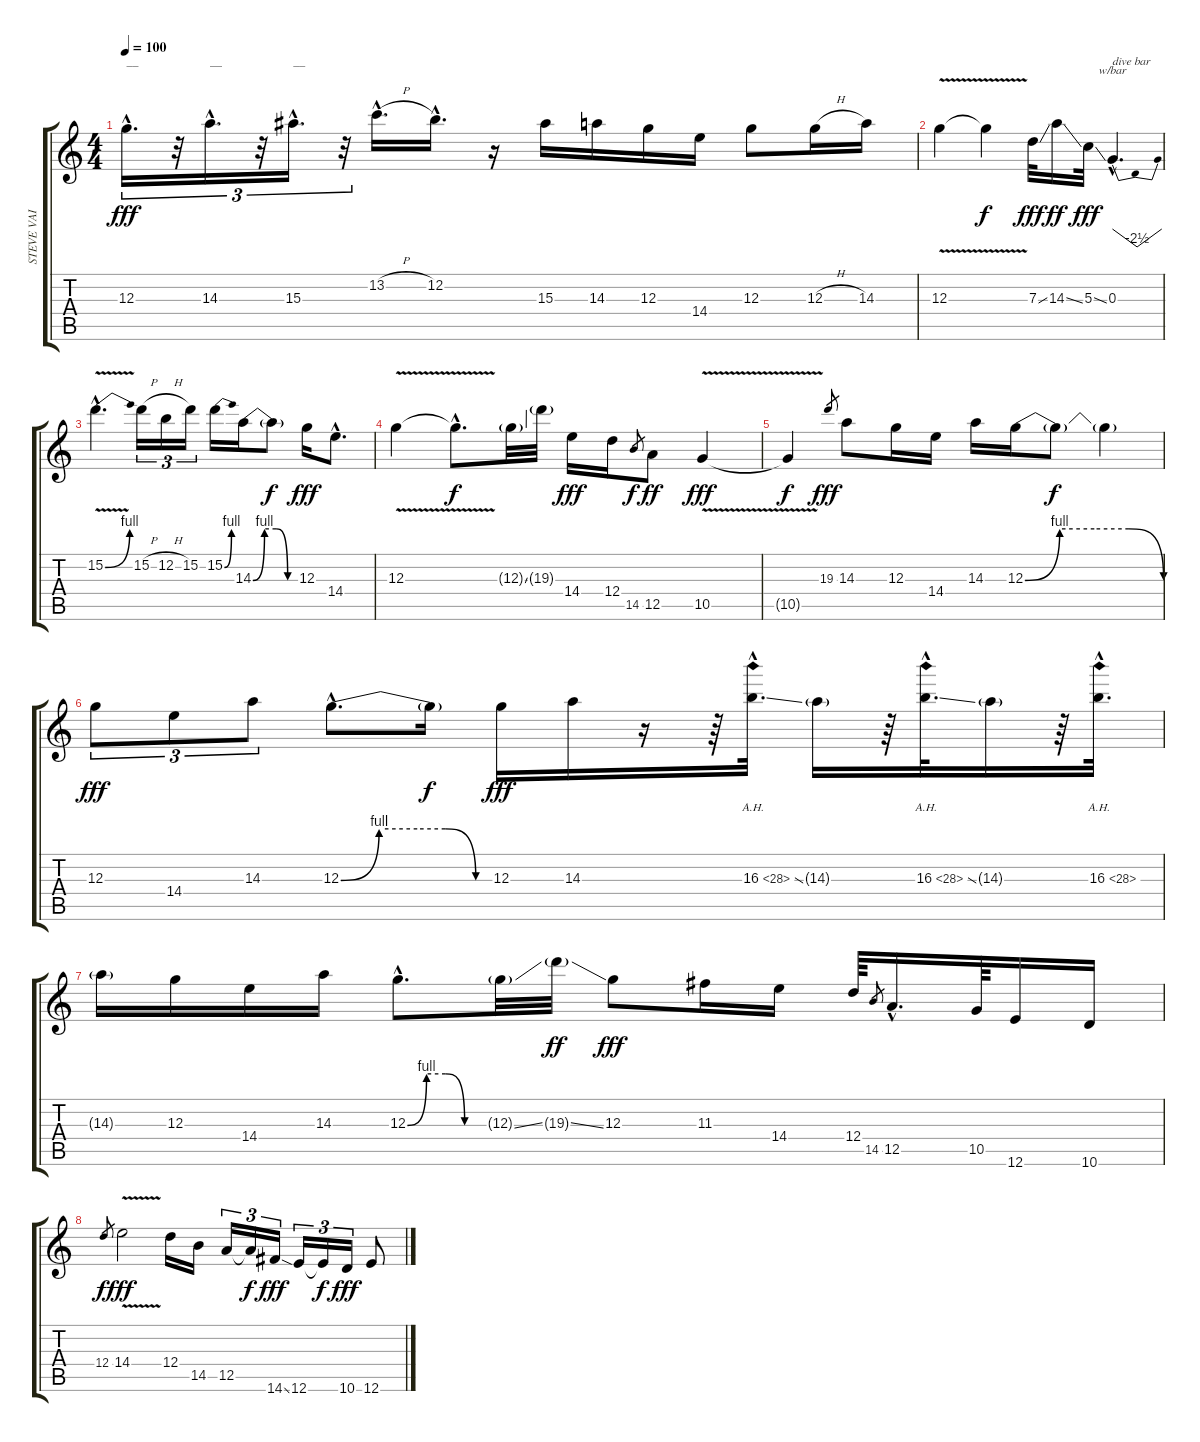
\track ("STEVE VAI" "STEVE VAI") {instrument overdrivenguitar}
\staff {score tabs}
\tuning (E4 B3 G3 D3 A2 E2) {hide}
\ts (4 4)
\tempo 100
\clef g2
\ks c
12.3{hac}.16{d tu (3 2) txt "__" dy fff} r.32{tu (3 2)} 14.3{hac}.16{d tu (3 2) txt "__"} r.32{tu (3 2)} 15.3{hac}.16{d tu (3 2) txt "__"} r.32{tu (3 2)} 13.2{h hac}.16{d} 12.2{hac}.16{d} r.16 15.3.16 14.3.16 12.3.16 14.4.16 12.3.8 12.3{h}.16 14.3.16 |
12.3{v}.4 12.3{t}.4{dy f} 7.3{ss}.32{dy fff} 14.3{ss}.16{dy ff} 5.3{ss}.32{dy fff} 0.3{hac}.4{d tbe (dip default 0 0 30 -10 60 0) txt "dive bar" volume 0} |
15.2{be (bend 0 0 60 4) v hac}.4{d volume 16} 15.2{h}.16{tu (3 2)} 12.2{h}.16{tu (3 2)} 15.2.16{tu (3 2)} 15.2{be (bend 0 0 60 4)}.16 14.3{be (custom 0 0 15 4 30 4 45 0 60 0)}.16 14.3{t}.8{dy f} 12.3.16{dy fff} 14.4{hac}.8{d} |
12.3{v}.4 12.3{hac t}.8{d dy f} 12.3{ss g}.32 19.3{g}.32 14.4.16{dy fff} 12.4.16 14.5.8{gr dy f} 12.5.8{dy ff} 10.5{v}.4{dy fff} |
10.5{t}.4{dy f} 19.3.8{gr dy fff} 14.3.8 12.3.16 14.4.16 14.3.16 12.3{be (custom 0 0 15 4 30 4 45 4 60 0)}.16 12.3{t}.8{dy f} 12.3{t}.4 |
12.3.8{tu (3 2) dy fff} 14.4.8{tu (3 2)} 14.3.8{tu (3 2)} 12.3{be (custom 0 0 15 4 30 4 41 4 53 0 60 0) hac}.8{d} 12.3{t}.16{dy f} 12.3.16{dy fff} 14.3.16 r.16 r.64 16.3{ah 12 ss hac}.32{d} 14.3{g}.16 r.64 16.3{ah 12 ss hac}.32{d} 14.3{g}.16 r.64 16.3{ah 12 hac}.32{d} |
14.3{g}.16 12.3.16 14.4.16 14.3.16 12.3{be (custom 0 0 15 4 30 4 45 0 60 0) hac}.8{d} 12.3{ss g}.32 19.3{ss g}.32{dy ff} 12.3.8{dy fff} 11.3.16 14.4.16 12.4.64 14.5.8{gr} 12.5{hac}.16{d} 10.5.64 12.6.16 10.6.16 |
12.4.8{gr dy f} 14.4{v}.2{dy fff} 12.4.16 14.5.16 12.5.16{tu (3 2)} 12.5{t}.16{tu (3 2) dy f} 14.6{ss}.16{tu (3 2) dy fff} 12.6.16{tu (3 2)} 12.6{t}.16{tu (3 2) dy f} 10.6.16{tu (3 2) dy fff} 12.6.8
